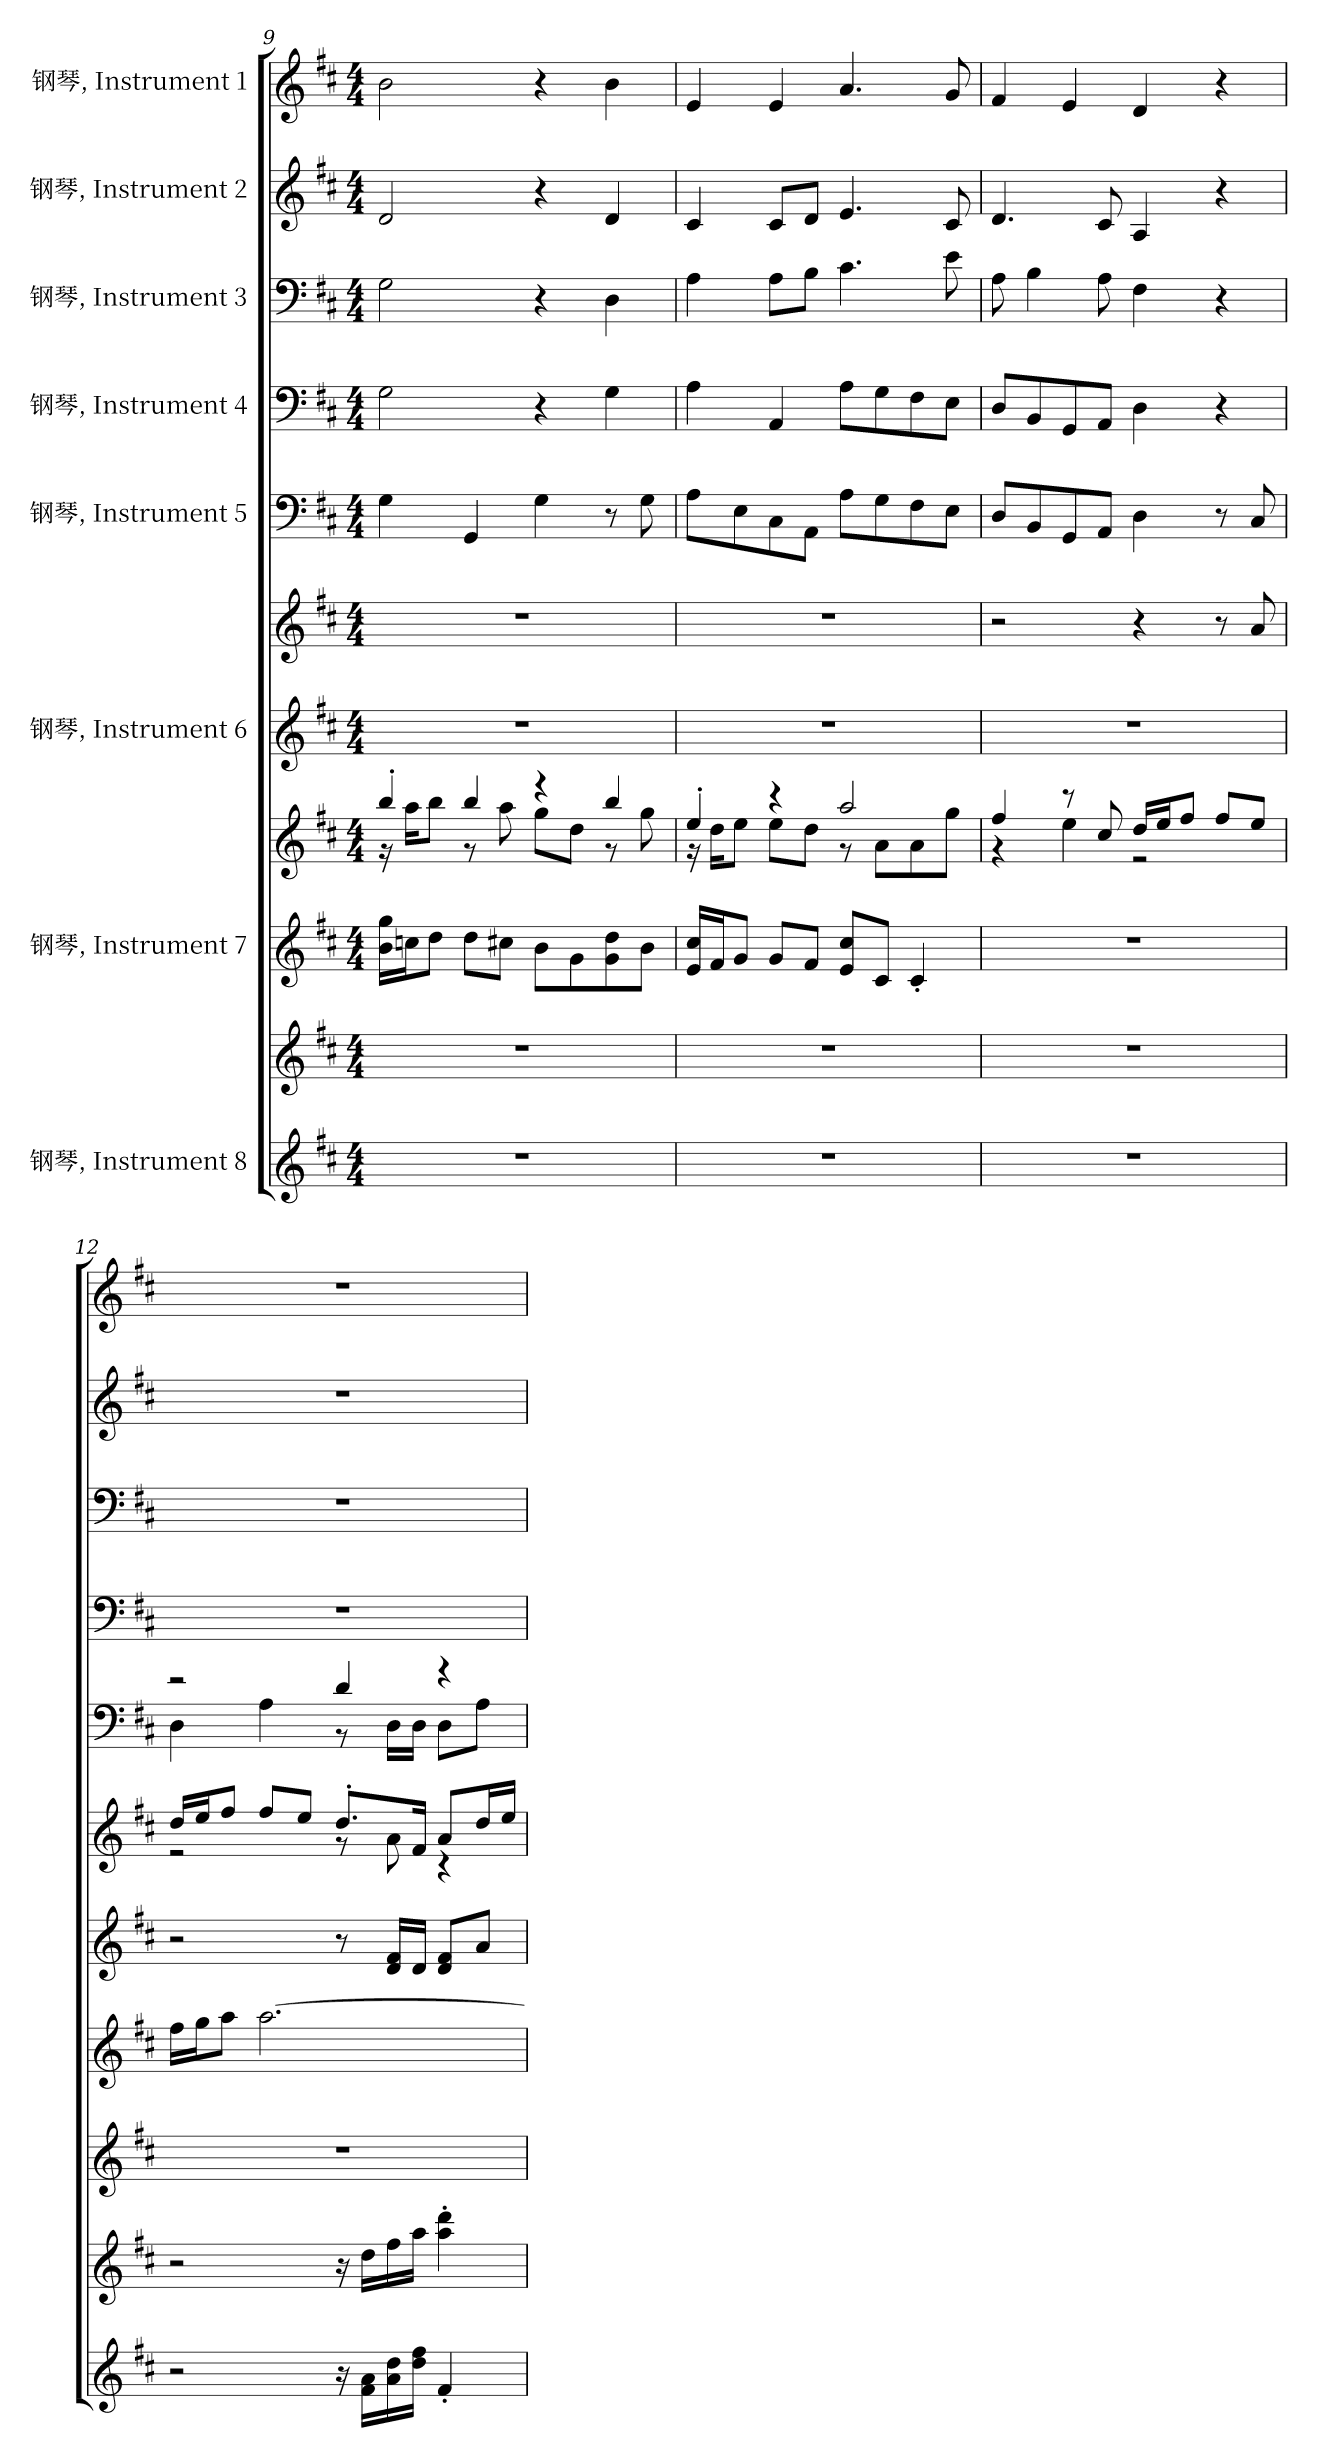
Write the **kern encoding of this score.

**kern	**kern	**kern	**kern	**kern	**kern	**kern	**kern	**kern	**kern	**kern
*part8	*part8	*part7	*part7	*part6	*part6	*part5	*part4	*part3	*part2	*part1
*staff11	*staff10	*staff9	*staff8	*staff7	*staff6	*staff5	*staff4	*staff3	*staff2	*staff1
*I"钢琴, Instrument 8	*	*I"钢琴, Instrument 7	*	*I"钢琴, Instrument 6	*	*I"钢琴, Instrument 5	*I"钢琴, Instrument 4	*I"钢琴, Instrument 3	*I"钢琴, Instrument 2	*I"钢琴, Instrument 1
!!LO:PB:g=z
*clefG2	*clefG2	*clefG2	*clefG2	*clefG2	*clefG2	*clefF4	*clefF4	*clefF4	*clefG2	*clefG2
*k[f#c#]	*k[f#c#]	*k[f#c#]	*k[f#c#]	*k[f#c#]	*k[f#c#]	*k[f#c#]	*k[f#c#]	*k[f#c#]	*k[f#c#]	*k[f#c#]
*M4/4	*M4/4	*M4/4	*M4/4	*M4/4	*M4/4	*M4/4	*M4/4	*M4/4	*M4/4	*M4/4
=9	=9	=9	=9	=9	=9	=9	=9	=9	=9	=9
*	*	*	*^	*	*	*	*	*	*	*
1r	1r	16b\ 16gg\LL	4bb'/	16r	1r	1r	4G\	2G\	2G\	2d/	2b\
.	.	16ccn\J	.	16aa\KL	.	.	.	.	.	.	.
.	.	8dd\J	.	8bb\J	.	.	.	.	.	.	.
.	.	8dd\L	4bb/	8r	.	.	4GG/	.	.	.	.
.	.	8cc#X\J	.	8aa\	.	.	.	.	.	.	.
.	.	8b\L	4r	8gg\L	.	.	4G\	4r	4r	4r	4r
.	.	8g\	.	8dd\J	.	.	.	.	.	.	.
.	.	8g\ 8dd\	4bb/	8r	.	.	8r	4G\	4D\	4d/	4b\
.	.	8b\J	.	8gg\	.	.	8G\	.	.	.	.
=10	=10	=10	=10	=10	=10	=10	=10	=10	=10	=10	=10
1r	1r	16e/ 16cc#/LL	4ee'/	16r	1r	1r	8A\L	4A\	4A\	4c#/	4e/
.	.	16f#/J	.	16dd\KL	.	.	.	.	.	.	.
.	.	8g/J	.	8ee\J	.	.	8E\	.	.	.	.
.	.	8g/L	4r	8ee\L	.	.	8C#\	4AA/	8A\L	8c#/L	4e/
.	.	8f#/J	.	8dd\J	.	.	8AA\J	.	8B\J	8d/J	.
.	.	8e/ 8cc#/L	2aa/	8r	.	.	8A\L	8A\L	4.c#\	4.e/	4.a/
.	.	8c#/J	.	8a\L	.	.	8G\	8G\	.	.	.
.	.	4c#'/	.	8a\	.	.	8F#\	8F#\	.	.	.
.	.	.	.	8gg\J	.	.	8E\J	8E\J	8e\	8c#/	8g/
=11	=11	=11	=11	=11	=11	=11	=11	=11	=11	=11	=11
1r	1r	1r	4ff#/	4r	1r	2r	8D/L	8D/L	8A\	4.d/	4f#/
.	.	.	.	.	.	.	8BB/	8BB/	4B\	.	.
.	.	.	8r	4ee\	.	.	8GG/	8GG/	.	.	4e/
.	.	.	8cc#/	.	.	.	8AA/J	8AA/J	8A\	8c#/	.
.	.	.	16dd/LL	2r	.	4r	4D\	4D\	4F#\	4A/	4d/
.	.	.	16ee/J	.	.	.	.	.	.	.	.
.	.	.	8ff#/J	.	.	.	.	.	.	.	.
.	.	.	8ff#/L	.	.	8r	8r	4r	4r	4r	4r
.	.	.	8ee/J	.	.	8a/	8C#/	.	.	.	.
*	*	*	*v	*v	*	*	*	*	*	*	*
!!LO:PB:g=z
=12	=12	=12	=12	=12	=12	=12	=12	=12	=12	=12
*	*	*	*	*	*^	*^	*	*	*	*
2r	2r	1r	16ff#\LL	2r	16dd/LL	2r	2r	4D\	1r	1r	1r	1r
.	.	.	16gg\J	.	16ee/J	.	.	.	.	.	.	.
.	.	.	8aa\J	.	8ff#/J	.	.	.	.	.	.	.
.	.	.	[2.aa\	.	8ff#/L	.	.	4A\	.	.	.	.
.	.	.	.	.	8ee/J	.	.	.	.	.	.	.
16r	16r	.	.	8r	8.dd'/L	8r	4d/	8r	.	.	.	.
16f#\ 16a\LL	16dd\LL	.	.	.	.	.	.	.	.	.	.	.
16a\ 16dd\	16ff#\	.	.	16d/ 16f#/LL	.	8a\	.	16D\LL	.	.	.	.
16dd\ 16ff#\JJ	16aa\JJ	.	.	16d/JJ	16f#/Jk	.	.	16D\JJ	.	.	.	.
4f#'/	4aa\' 4ddd\'	.	.	8d/ 8f#/L	8a/L	4r	4r	8D\L	.	.	.	.
.	.	.	.	8a/J	16dd/L	.	.	8A\J	.	.	.	.
.	.	.	.	.	16ee/JJ	.	.	.	.	.	.	.
*	*	*	*	*	*v	*v	*	*	*	*	*	*
*	*	*	*	*	*	*v	*v	*	*	*	*
=	=	=	=	=	=	=	=	=	=	=
*-	*-	*-	*-	*-	*-	*-	*-	*-	*-	*-
